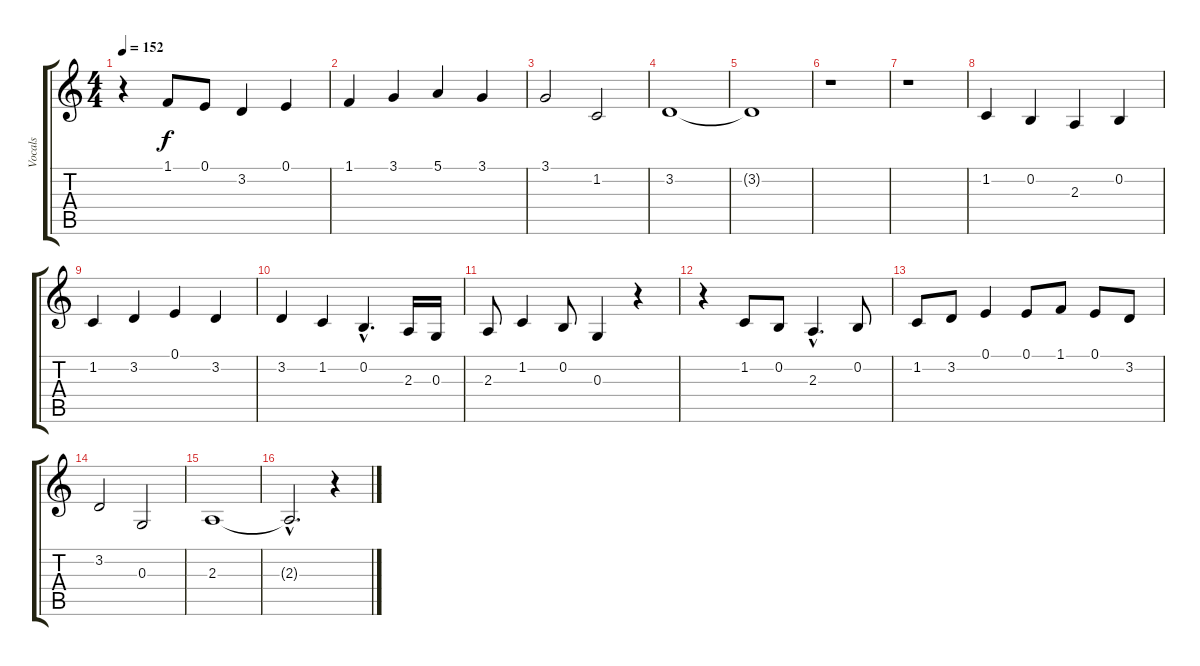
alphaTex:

\track ("Vocals" "Vocals") {instrument oboe}
\staff {score tabs}
\tuning (E4 B3 G3 D3 A2 E2) {hide}
\ts (4 4)
\tempo 152
\clef g2
\ks c
r.4{dy f} 1.1.8 0.1.8 3.2.4 0.1.4 |
1.1.4 3.1.4 5.1.4 3.1.4 |
3.1.2 1.2.2 |
3.2.1 |
3.2{t}.1 |
r.1 |
r.1 |
1.2.4 0.2.4 2.3.4 0.2.4 |
1.2.4 3.2.4 0.1.4 3.2.4 |
3.2.4 1.2.4 0.2{hac}.4{d} 2.3.16 0.3.16 |
2.3.8 1.2.4 0.2.8 0.3.4 r.4 |
r.4 1.2.8 0.2.8 2.3{hac}.4{d} 0.2.8 |
1.2.8 3.2.8 0.1.4 0.1.8 1.1.8 0.1.8 3.2.8 |
3.2.2 0.3.2 |
2.3.1 |
2.3{hac t}.2{d} r.4
